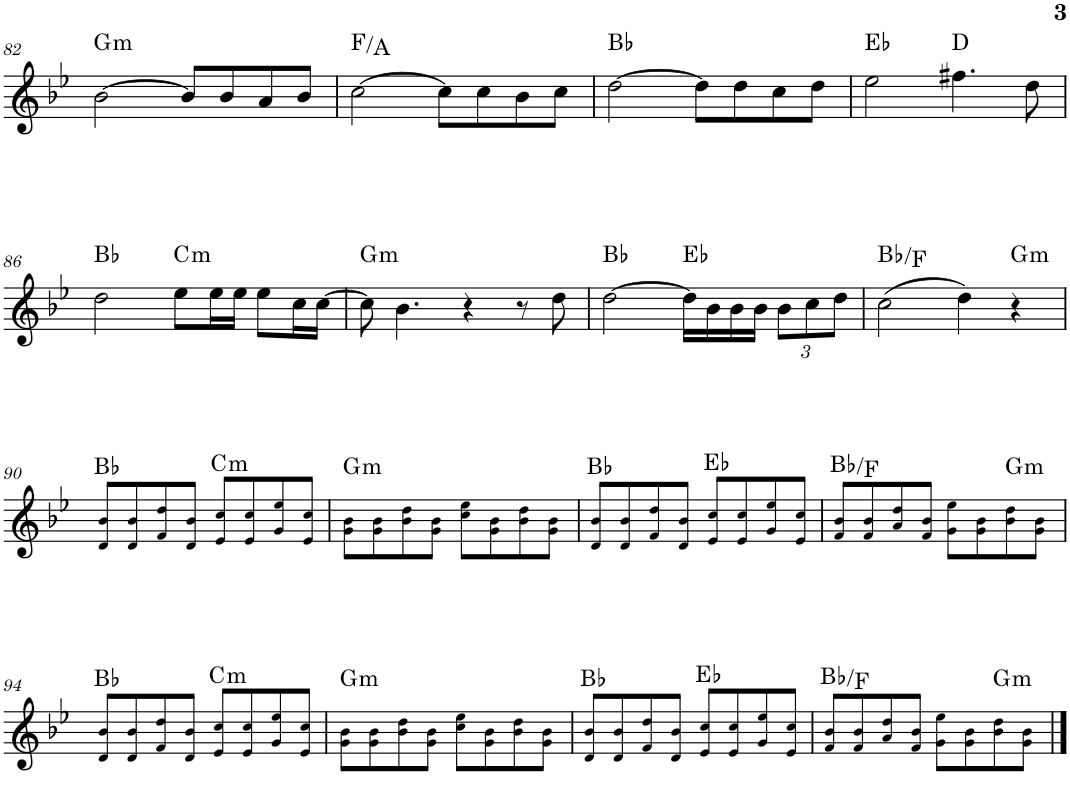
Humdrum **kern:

**kern	**harte
*part1	*part1
*staff1	*
*I"Piano	*
*I'Pno.	*
!!LO:PB:g=z
*clefG2	*
*k[b-e-]	*
*M4/4	*
=82	=82
!	!LO:H:kt=m
[2b-\	G:min
8b-/L]	.
8b-/	.
8a/	.
8b-/J	.
=83	=83
[2cc\	F:maj/3
8cc\L]	.
8cc\	.
8b-\	.
8cc\J	.
=84	=84
[2dd\	Bb:maj
8dd\L]	.
8dd\	.
8cc\	.
8dd\J	.
=85	=85
2ee-\	Eb:maj
4.ff#X\	D:maj
8dd\	.
!!LO:LB:g=z
=86	=86
2dd\	Bb:maj
!	!LO:H:kt=m
8ee-\L	C:min
16ee-\L	.
16ee-\JJ	.
8ee-\L	.
16cc\L	.
[16cc\JJ	.
=87	=87
!	!LO:H:kt=m
8cc\]	G:min
4.b-\	.
4r	.
8r	.
8dd\	.
=88	=88
[2dd\	Bb:maj
16dd\LL]	Eb:maj
16b-\	.
16b-\	.
16b-\JJ	.
*Xbrackettup	*
12b-\L	.
12cc\	.
12dd\J	.
=89	=89
(2cc\	Bb:maj/5
4dd\)	.
!	!LO:H:kt=m
4r	G:min
!!LO:LB:g=z
=90	=90
8d!/ 8b-!/L	Bb:maj
8d!/ 8b-!/	.
8f!/ 8dd!/	.
8d!/ 8b-!/J	.
!	!LO:H:kt=m
8e-!/ 8cc!/L	C:min
8e-!/ 8cc!/	.
8g!/ 8ee-!/	.
8e-!/ 8cc!/J	.
=91	=91
!	!LO:H:kt=m
8g!\ 8b-!\L	G:min
8g!\ 8b-!\	.
8b-!\ 8dd!\	.
8g!\ 8b-!\J	.
8cc!\ 8ee-!\L	.
8g!\ 8b-!\	.
8b-!\ 8dd!\	.
8g!\ 8b-!\J	.
=92	=92
8d!/ 8b-!/L	Bb:maj
8d!/ 8b-!/	.
8f!/ 8dd!/	.
8d!/ 8b-!/J	.
8e-!/ 8cc!/L	Eb:maj
8e-!/ 8cc!/	.
8g!/ 8ee-!/	.
8e-!/ 8cc!/J	.
=93	=93
8f!/ 8b-!/L	Bb:maj/5
8f!/ 8b-!/	.
8a!/ 8dd!/	.
8f!/ 8b-!/J	.
8g!\ 8ee-!\L	.
8g!\ 8b-!\	.
!	!LO:H:kt=m
8b-!\ 8dd!\	G:min
8g!\ 8b-!\J	.
!!LO:LB:g=z
=94	=94
8d!/ 8b-!/L	Bb:maj
8d!/ 8b-!/	.
8f!/ 8dd!/	.
8d!/ 8b-!/J	.
!	!LO:H:kt=m
8e-!/ 8cc!/L	C:min
8e-!/ 8cc!/	.
8g!/ 8ee-!/	.
8e-!/ 8cc!/J	.
=95	=95
!	!LO:H:kt=m
8g!\ 8b-!\L	G:min
8g!\ 8b-!\	.
8b-!\ 8dd!\	.
8g!\ 8b-!\J	.
8cc!\ 8ee-!\L	.
8g!\ 8b-!\	.
8b-!\ 8dd!\	.
8g!\ 8b-!\J	.
=96	=96
8d!/ 8b-!/L	Bb:maj
8d!/ 8b-!/	.
8f!/ 8dd!/	.
8d!/ 8b-!/J	.
8e-!/ 8cc!/L	Eb:maj
8e-!/ 8cc!/	.
8g!/ 8ee-!/	.
8e-!/ 8cc!/J	.
=97	=97
8f!/ 8b-!/L	Bb:maj/5
8f!/ 8b-!/	.
8a!/ 8dd!/	.
8f!/ 8b-!/J	.
8g!\ 8ee-!\L	.
8g!\ 8b-!\	.
!	!LO:H:kt=m
8b-!\ 8dd!\	G:min
8g!\ 8b-!\J	.
==	==
*-	*-
